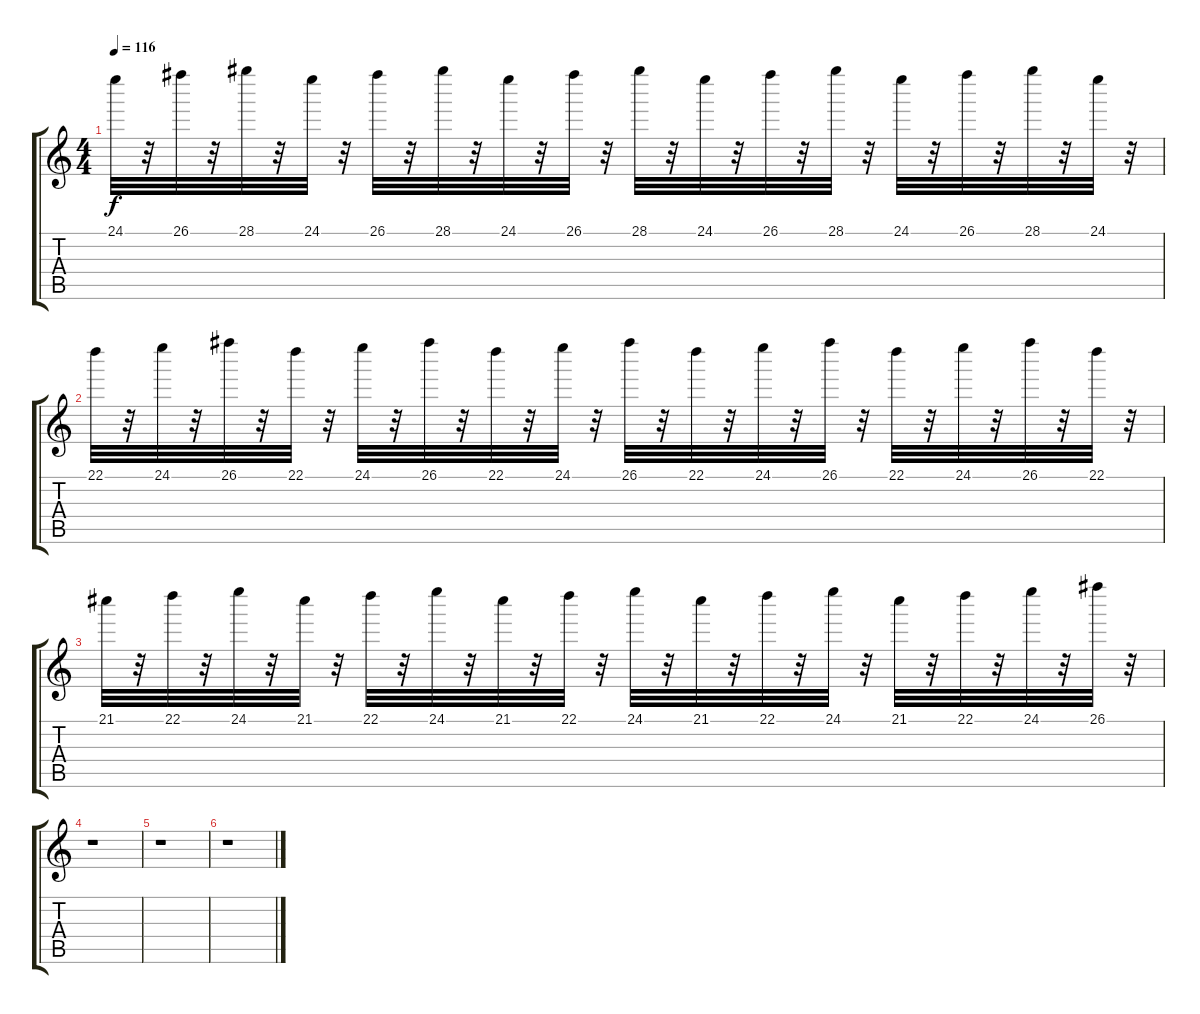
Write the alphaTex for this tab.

\track "" {instrument acousticguitarsteel}
\staff {score tabs}
\tuning (E4 B3 G3 D3 A2 E2) {hide}
\ts (4 4)
\tempo 116
\clef g2
\ks c
24.1.32{dy f} r.32 26.1.32 r.32 28.1.32 r.32 24.1.32 r.32 26.1.32 r.32 28.1.32 r.32 24.1.32 r.32 26.1.32 r.32 28.1.32 r.32 24.1.32 r.32 26.1.32 r.32 28.1.32 r.32 24.1.32 r.32 26.1.32 r.32 28.1.32{balance 13} r.32 24.1.32{balance 14} r.32 |
22.1.32{balance 14} r.32 24.1.32 r.32 26.1.32{balance 14} r.32 22.1.32 r.32 24.1.32 r.32 26.1.32{balance 14} r.32 22.1.32{balance 14} r.32 24.1.32{balance 13} r.32 26.1.32{balance 12} r.32 22.1.32{balance 11} r.32 24.1.32{balance 9} r.32 26.1.32{balance 7} r.32 22.1.32{balance 7} r.32 24.1.32{balance 6} r.32 26.1.32 r.32 22.1.32 r.32 |
21.1.32 r.32 22.1.32{balance 7} r.32 24.1.32{balance 8} r.32 21.1.32{balance 9} r.32 22.1.32{balance 10} r.32 24.1.32{balance 12} r.32 21.1.32{balance 12} r.32 22.1.32{balance 13} r.32 24.1.32 r.32 21.1.32 r.32 22.1.32 r.32 24.1.32 r.32 21.1.32{balance 11} r.32 22.1.32{balance 9} r.32 24.1.32{balance 8} r.32 26.1.32{balance 6} r.32 |
r.1 |
r.1 |
r.1
